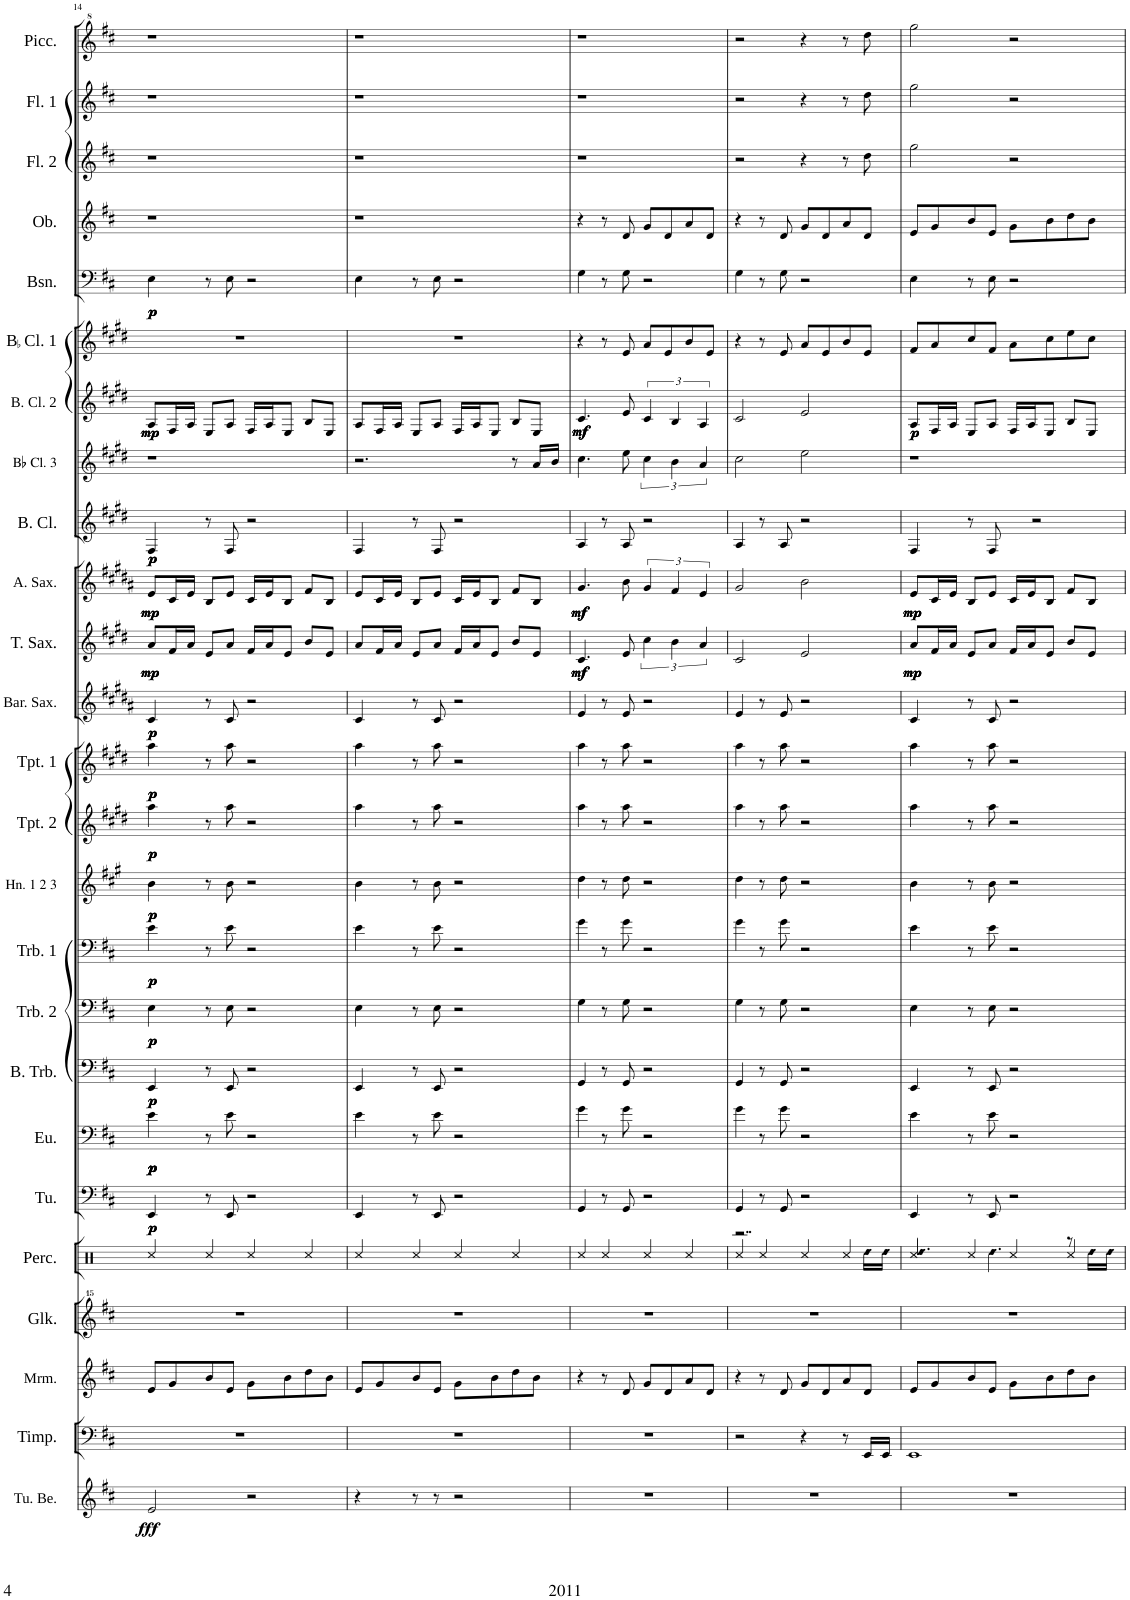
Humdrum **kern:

**kern	**dynam	**kern	**kern	**kern	**kern	**kern	**dynam	**kern	**dynam	**kern	**dynam	**kern	**dynam	**kern	**dynam	**kern	**dynam	**kern	**dynam	**kern	**dynam	**kern	**dynam	**kern	**dynam	**kern	**dynam	**kern	**dynam	**kern	**kern	**dynam	**kern	**kern	**dynam	**kern	**kern	**kern	**kern
*part25	*part25	*part24	*part23	*part22	*part21	*part20	*part20	*part19	*part19	*part18	*part18	*part17	*part17	*part16	*part16	*part15	*part15	*part14	*part14	*part13	*part13	*part12	*part12	*part11	*part11	*part10	*part10	*part9	*part9	*part8	*part7	*part7	*part6	*part5	*part5	*part4	*part3	*part2	*part1
*staff25	*staff25	*staff24	*staff23	*staff22	*staff21	*staff20	*staff20	*staff19	*staff19	*staff18	*staff18	*staff17	*staff17	*staff16	*staff16	*staff15	*staff15	*staff14	*staff14	*staff13	*staff13	*staff12	*staff12	*staff11	*staff11	*staff10	*staff10	*staff9	*staff9	*staff8	*staff7	*staff7	*staff6	*staff5	*staff5	*staff4	*staff3	*staff2	*staff1
*I"Tubular Bells	*	*I"Timpani	*I"Marimba	*I"Glockenspiel	*I"Percussion	*I"Tuba	*	*I"Euphonium	*	*I"Bass Trombone	*	*I"Trombone 2	*	*I"Trombone 1	*	*I"Horn 1 2 3	*	*I"BaccidentalFlat Trumpet 2	*	*I"BaccidentalFlat Trumpet 1	*	*I"Baritone Saxophone	*	*I"Tenor Saxophone	*	*I"Alto Saxophone	*	*I"Bass Clarinet	*	*I"Bb Clarinet 3	*I"BaccidentalFlat Clarinet 2	*	*I"BaccidentalFlat Clarinet 1	*I"Bassoon	*	*I"Oboe	*I"Flute 2	*I"Flute 1	*I"Piccolo
*I'Tu. Be.	*	*I'Timp.	*I'Mrm.	*I'Glk.	*I'Perc.	*I'Tu.	*	*I'Eu.	*	*I'B. Trb.	*	*I'Trb. 2	*	*I'Trb. 1	*	*I'Hn. 1 2 3	*	*I'Tpt. 2	*	*I'Tpt. 1	*	*I'Bar. Sax.	*	*I'T. Sax.	*	*I'A. Sax.	*	*I'B. Cl.	*	*I'Bb Cl. 3	*I'B. Cl. 2	*	*I'BaccidentalFlat Cl. 1	*I'Bsn.	*	*I'Ob.	*I'Fl. 2	*I'Fl. 1	*I'Picc.
!!LO:PB:g=z
*clefG2	*	*clefF4	*clefG2	*clefG^^2	*clefX	*clefF4	*	*clefF4	*	*clefF4	*	*clefF4	*	*clefF4	*	*clefG2	*	*clefG2	*	*clefG2	*	*clefG2	*	*clefG2	*	*clefG2	*	*clefG2	*	*clefG2	*clefG2	*	*clefG2	*clefF4	*	*clefG2	*clefG2	*clefG2	*clefG^2
*	*	*	*	*	*	*	*	*	*	*	*	*	*	*	*	*Trd4c7	*	*Trd1c2	*	*Trd1c2	*	*Trd12c21	*	*Trd8c14	*	*Trd5c9	*	*Trd8c14	*	*Trd1c2	*Trd1c2	*	*Trd1c2	*	*	*	*	*	*Trd-7c-12
*k[f#c#]	*	*k[f#c#]	*k[f#c#]	*k[f#c#]	*k[]	*k[f#c#]	*	*k[f#c#]	*	*k[f#c#]	*	*k[f#c#]	*	*k[f#c#]	*	*k[f#c#g#]	*	*k[f#c#g#d#]	*	*k[f#c#g#d#]	*	*k[f#c#g#d#a#]	*	*k[f#c#g#d#]	*	*k[f#c#g#d#a#]	*	*k[f#c#g#d#]	*	*k[f#c#g#d#]	*k[f#c#g#d#]	*	*k[f#c#g#d#]	*k[f#c#]	*	*k[f#c#]	*k[f#c#]	*k[f#c#]	*k[f#c#]
*M4/4	*	*M4/4	*M4/4	*M4/4	*M4/4	*M4/4	*	*M4/4	*	*M4/4	*	*M4/4	*	*M4/4	*	*M4/4	*	*M4/4	*	*M4/4	*	*M4/4	*	*M4/4	*	*M4/4	*	*M4/4	*	*M4/4	*M4/4	*	*M4/4	*M4/4	*	*M4/4	*M4/4	*M4/4	*M4/4
=14	=14	=14	=14	=14	=14	=14	=14	=14	=14	=14	=14	=14	=14	=14	=14	=14	=14	=14	=14	=14	=14	=14	=14	=14	=14	=14	=14	=14	=14	=14	=14	=14	=14	=14	=14	=14	=14	=14	=14
!	!LO:DY:b	!	!	!	!	!	!	!	!	!	!	!	!	!	!	!	!	!	!	!	!	!	!	!	!	!	!	!	!	!	!	!	!	!	!	!	!	!	!
!	!LO:DY:n=1:b	!	!	!	!	!	!LO:DY:b	!	!	!	!	!	!	!	!	!	!	!	!	!	!	!	!	!	!	!	!	!	!	!	!	!	!	!	!	!	!	!	!
!	!	!	!	!	!	!	!LO:DY:n=1:b	!	!	!	!	!	!	!	!	!	!	!	!	!	!	!	!	!	!	!	!	!	!	!	!	!	!	!	!	!	!	!	!
!	!	!	!	!	!	!	!LO:DY:n=2:b	!	!	!	!	!	!	!	!	!	!	!	!	!	!	!	!	!	!	!	!	!	!	!	!	!	!	!	!	!	!	!	!
!	!	!	!	!	!	!	!LO:DY:n=3:b	!	!LO:DY:b	!	!	!	!	!	!	!	!	!	!	!	!	!	!	!	!	!	!	!	!	!	!	!	!	!	!	!	!	!	!
!	!	!	!	!	!	!	!	!	!LO:DY:n=1:b	!	!	!	!	!	!	!	!	!	!	!	!	!	!	!	!	!	!	!	!	!	!	!	!	!	!	!	!	!	!
!	!	!	!	!	!	!	!	!	!LO:DY:n=2:b	!	!	!	!	!	!	!	!	!	!	!	!	!	!	!	!	!	!	!	!	!	!	!	!	!	!	!	!	!	!
!	!	!	!	!	!	!	!	!	!LO:DY:n=3:b	!	!	!	!	!	!	!	!	!	!	!	!	!	!	!	!	!	!	!	!	!	!	!	!	!	!	!	!	!	!
!	!	!	!	!	!	!	!	!	!LO:DY:n=4:b	!	!	!	!	!	!	!	!	!	!	!	!	!	!	!	!	!	!	!	!	!	!	!	!	!	!	!	!	!	!
!	!	!	!	!	!	!	!	!	!LO:DY:n=5:b	!	!	!	!	!	!	!	!	!	!	!	!	!	!	!	!	!	!	!	!	!	!	!	!	!	!	!	!	!	!
!	!	!	!	!	!	!	!	!	!LO:DY:n=6:b	!	!	!	!	!	!	!	!	!	!	!	!	!	!	!	!	!	!	!	!	!	!	!	!	!	!	!	!	!	!
!	!	!	!	!	!	!	!	!	!LO:DY:n=7:b	!	!LO:DY:b	!	!	!	!	!	!	!	!	!	!	!	!	!	!	!	!	!	!	!	!	!	!	!	!	!	!	!	!
!	!	!	!	!	!	!	!	!	!	!	!LO:DY:n=1:b	!	!	!	!	!	!	!	!	!	!	!	!	!	!	!	!	!	!	!	!	!	!	!	!	!	!	!	!
!	!	!	!	!	!	!	!	!	!	!	!LO:DY:n=2:b	!	!	!	!	!	!	!	!	!	!	!	!	!	!	!	!	!	!	!	!	!	!	!	!	!	!	!	!
!	!	!	!	!	!	!	!	!	!	!	!LO:DY:n=3:b	!	!LO:DY:b	!	!	!	!	!	!	!	!	!	!	!	!	!	!	!	!	!	!	!	!	!	!	!	!	!	!
!	!	!	!	!	!	!	!	!	!	!	!	!	!LO:DY:n=1:b	!	!	!	!	!	!	!	!	!	!	!	!	!	!	!	!	!	!	!	!	!	!	!	!	!	!
!	!	!	!	!	!	!	!	!	!	!	!	!	!LO:DY:n=2:b	!	!	!	!	!	!	!	!	!	!	!	!	!	!	!	!	!	!	!	!	!	!	!	!	!	!
!	!	!	!	!	!	!	!	!	!	!	!	!	!LO:DY:n=3:b	!	!LO:DY:b	!	!	!	!	!	!	!	!	!	!	!	!	!	!	!	!	!	!	!	!	!	!	!	!
!	!	!	!	!	!	!	!	!	!	!	!	!	!	!	!LO:DY:n=1:b	!	!	!	!	!	!	!	!	!	!	!	!	!	!	!	!	!	!	!	!	!	!	!	!
!	!	!	!	!	!	!	!	!	!	!	!	!	!	!	!LO:DY:n=2:b	!	!	!	!	!	!	!	!	!	!	!	!	!	!	!	!	!	!	!	!	!	!	!	!
!	!	!	!	!	!	!	!	!	!	!	!	!	!	!	!LO:DY:n=3:b	!	!LO:DY:b	!	!	!	!	!	!	!	!	!	!	!	!	!	!	!	!	!	!	!	!	!	!
!	!	!	!	!	!	!	!	!	!	!	!	!	!	!	!	!	!LO:DY:n=1:b	!	!	!	!	!	!	!	!	!	!	!	!	!	!	!	!	!	!	!	!	!	!
!	!	!	!	!	!	!	!	!	!	!	!	!	!	!	!	!	!LO:DY:n=2:b	!	!	!	!	!	!	!	!	!	!	!	!	!	!	!	!	!	!	!	!	!	!
!	!	!	!	!	!	!	!	!	!	!	!	!	!	!	!	!	!LO:DY:n=3:b	!	!LO:DY:b	!	!	!	!	!	!	!	!	!	!	!	!	!	!	!	!	!	!	!	!
!	!	!	!	!	!	!	!	!	!	!	!	!	!	!	!	!	!	!	!LO:DY:n=1:b	!	!	!	!	!	!	!	!	!	!	!	!	!	!	!	!	!	!	!	!
!	!	!	!	!	!	!	!	!	!	!	!	!	!	!	!	!	!	!	!LO:DY:n=2:b	!	!	!	!	!	!	!	!	!	!	!	!	!	!	!	!	!	!	!	!
!	!	!	!	!	!	!	!	!	!	!	!	!	!	!	!	!	!	!	!LO:DY:n=3:b	!	!LO:DY:b	!	!	!	!	!	!	!	!	!	!	!	!	!	!	!	!	!	!
!	!	!	!	!	!	!	!	!	!	!	!	!	!	!	!	!	!	!	!	!	!LO:DY:n=1:b	!	!	!	!	!	!	!	!	!	!	!	!	!	!	!	!	!	!
!	!	!	!	!	!	!	!	!	!	!	!	!	!	!	!	!	!	!	!	!	!LO:DY:n=2:b	!	!	!	!	!	!	!	!	!	!	!	!	!	!	!	!	!	!
!	!	!	!	!	!	!	!	!	!	!	!	!	!	!	!	!	!	!	!	!	!LO:DY:n=3:b	!	!LO:DY:b	!	!	!	!	!	!	!	!	!	!	!	!	!	!	!	!
!	!	!	!	!	!	!	!	!	!	!	!	!	!	!	!	!	!	!	!	!	!	!	!LO:DY:n=1:b	!	!	!	!	!	!	!	!	!	!	!	!	!	!	!	!
!	!	!	!	!	!	!	!	!	!	!	!	!	!	!	!	!	!	!	!	!	!	!	!LO:DY:n=2:b	!	!	!	!	!	!	!	!	!	!	!	!	!	!	!	!
!	!	!	!	!	!	!	!	!	!	!	!	!	!	!	!	!	!	!	!	!	!	!	!LO:DY:n=3:b	!	!LO:DY:b	!	!	!	!	!	!	!	!	!	!	!	!	!	!
!	!	!	!	!	!	!	!	!	!	!	!	!	!	!	!	!	!	!	!	!	!	!	!	!	!LO:DY:n=1:b	!	!	!	!	!	!	!	!	!	!	!	!	!	!
!	!	!	!	!	!	!	!	!	!	!	!	!	!	!	!	!	!	!	!	!	!	!	!	!	!LO:DY:n=2:b	!	!	!	!	!	!	!	!	!	!	!	!	!	!
!	!	!	!	!	!	!	!	!	!	!	!	!	!	!	!	!	!	!	!	!	!	!	!	!	!LO:DY:n=3:b	!	!LO:DY:b	!	!	!	!	!	!	!	!	!	!	!	!
!	!	!	!	!	!	!	!	!	!	!	!	!	!	!	!	!	!	!	!	!	!	!	!	!	!	!	!LO:DY:n=1:b	!	!	!	!	!	!	!	!	!	!	!	!
!	!	!	!	!	!	!	!	!	!	!	!	!	!	!	!	!	!	!	!	!	!	!	!	!	!	!	!LO:DY:n=2:b	!	!	!	!	!	!	!	!	!	!	!	!
!	!	!	!	!	!	!	!	!	!	!	!	!	!	!	!	!	!	!	!	!	!	!	!	!	!	!	!LO:DY:n=3:b	!	!LO:DY:b	!	!	!	!	!	!	!	!	!	!
!	!	!	!	!	!	!	!	!	!	!	!	!	!	!	!	!	!	!	!	!	!	!	!	!	!	!	!	!	!LO:DY:n=1:b	!	!	!	!	!	!	!	!	!	!
!	!	!	!	!	!	!	!	!	!	!	!	!	!	!	!	!	!	!	!	!	!	!	!	!	!	!	!	!	!LO:DY:n=2:b	!	!	!	!	!	!	!	!	!	!
!	!	!	!	!	!	!	!	!	!	!	!	!	!	!	!	!	!	!	!	!	!	!	!	!	!	!	!	!	!LO:DY:n=3:b	!	!	!LO:DY:b	!	!	!	!	!	!	!
!	!	!	!	!	!	!	!	!	!	!	!	!	!	!	!	!	!	!	!	!	!	!	!	!	!	!	!	!	!	!	!	!LO:DY:n=1:b	!	!	!	!	!	!	!
!	!	!	!	!	!	!	!	!	!	!	!	!	!	!	!	!	!	!	!	!	!	!	!	!	!	!	!	!	!	!	!	!LO:DY:n=2:b	!	!	!	!	!	!	!
!	!	!	!	!	!	!	!	!	!	!	!	!	!	!	!	!	!	!	!	!	!	!	!	!	!	!	!	!	!	!	!	!LO:DY:n=3:b	!	!	!LO:DY:b	!	!	!	!
!	!	!	!	!	!	!	!	!	!	!	!	!	!	!	!	!	!	!	!	!	!	!	!	!	!	!	!	!	!	!	!	!	!	!	!LO:DY:n=1:b	!	!	!	!
!	!	!	!	!	!	!	!	!	!	!	!	!	!	!	!	!	!	!	!	!	!	!	!	!	!	!	!	!	!	!	!	!	!	!	!LO:DY:n=2:b	!	!	!	!
!	!	!	!	!	!	!	!	!	!	!	!	!	!	!	!	!	!	!	!	!	!	!	!	!	!	!	!	!	!	!	!	!	!	!	!LO:DY:n=3:b	!	!	!	!
2e/	fff fff	1r	8e/L	1r	4Rcc/	4EE/	p p p p	4e\	p p p p p p p p	4EE/	p p p p	4E\	p p p p	4e\	p p p p	4b\	p p p p	4aa\	p p p p	4aa\	p p p p	4c#/	p p p p	8a/L	mp mp mp mp	8e/L	mp mp mp mp	4F#/	p p p p	1r	8A/L	mp mp mp mp	1r	4E\	p p p p	1r	1r	1r	1r
.	.	.	8g/	.	.	.	.	.	.	.	.	.	.	.	.	.	.	.	.	.	.	.	.	16f#/L	.	16c#/L	.	.	.	.	16F#/L	.	.	.	.	.	.	.	.
.	.	.	.	.	.	.	.	.	.	.	.	.	.	.	.	.	.	.	.	.	.	.	.	16a/JJ	.	16e/JJ	.	.	.	.	16A/JJ	.	.	.	.	.	.	.	.
.	.	.	8b/	.	4Rcc/	8r	.	8r	.	8r	.	8r	.	8r	.	8r	.	8r	.	8r	.	8r	.	8e/L	.	8B/L	.	8r	.	.	8E/L	.	.	8r	.	.	.	.	.
.	.	.	8e/J	.	.	8EE/	.	8e\	.	8EE/	.	8E\	.	8e\	.	8b\	.	8aa\	.	8aa\	.	8c#/	.	8a/J	.	8e/J	.	8F#/	.	.	8A/J	.	.	8E\	.	.	.	.	.
2r	.	.	8g\L	.	4Rcc/	2r	.	2r	.	2r	.	2r	.	2r	.	2r	.	2r	.	2r	.	2r	.	16f#/LL	.	16c#/LL	.	2r	.	.	16F#/LL	.	.	2r	.	.	.	.	.
.	.	.	.	.	.	.	.	.	.	.	.	.	.	.	.	.	.	.	.	.	.	.	.	16a/J	.	16e/J	.	.	.	.	16A/J	.	.	.	.	.	.	.	.
.	.	.	8b\	.	.	.	.	.	.	.	.	.	.	.	.	.	.	.	.	.	.	.	.	8e/J	.	8B/J	.	.	.	.	8E/J	.	.	.	.	.	.	.	.
.	.	.	8dd\	.	4Rcc/	.	.	.	.	.	.	.	.	.	.	.	.	.	.	.	.	.	.	8b/L	.	8f#/L	.	.	.	.	8B/L	.	.	.	.	.	.	.	.
.	.	.	8b\J	.	.	.	.	.	.	.	.	.	.	.	.	.	.	.	.	.	.	.	.	8e/J	.	8B/J	.	.	.	.	8E/J	.	.	.	.	.	.	.	.
=15	=15	=15	=15	=15	=15	=15	=15	=15	=15	=15	=15	=15	=15	=15	=15	=15	=15	=15	=15	=15	=15	=15	=15	=15	=15	=15	=15	=15	=15	=15	=15	=15	=15	=15	=15	=15	=15	=15	=15
4r	.	1r	8e/L	1r	4Rcc/	4EE/	.	4e\	.	4EE/	.	4E\	.	4e\	.	4b\	.	4aa\	.	4aa\	.	4c#/	.	8a/L	.	8e/L	.	4F#/	.	2.r	8A/L	.	1r	4E\	.	1r	1r	1r	1r
.	.	.	8g/	.	.	.	.	.	.	.	.	.	.	.	.	.	.	.	.	.	.	.	.	16f#/L	.	16c#/L	.	.	.	.	16F#/L	.	.	.	.	.	.	.	.
.	.	.	.	.	.	.	.	.	.	.	.	.	.	.	.	.	.	.	.	.	.	.	.	16a/JJ	.	16e/JJ	.	.	.	.	16A/JJ	.	.	.	.	.	.	.	.
8r	.	.	8b/	.	4Rcc/	8r	.	8r	.	8r	.	8r	.	8r	.	8r	.	8r	.	8r	.	8r	.	8e/L	.	8B/L	.	8r	.	.	8E/L	.	.	8r	.	.	.	.	.
8r	.	.	8e/J	.	.	8EE/	.	8e\	.	8EE/	.	8E\	.	8e\	.	8b\	.	8aa\	.	8aa\	.	8c#/	.	8a/J	.	8e/J	.	8F#/	.	.	8A/J	.	.	8E\	.	.	.	.	.
2r	.	.	8g\L	.	4Rcc/	2r	.	2r	.	2r	.	2r	.	2r	.	2r	.	2r	.	2r	.	2r	.	16f#/LL	.	16c#/LL	.	2r	.	.	16F#/LL	.	.	2r	.	.	.	.	.
.	.	.	.	.	.	.	.	.	.	.	.	.	.	.	.	.	.	.	.	.	.	.	.	16a/J	.	16e/J	.	.	.	.	16A/J	.	.	.	.	.	.	.	.
.	.	.	8b\	.	.	.	.	.	.	.	.	.	.	.	.	.	.	.	.	.	.	.	.	8e/J	.	8B/J	.	.	.	.	8E/J	.	.	.	.	.	.	.	.
.	.	.	8dd\	.	4Rcc/	.	.	.	.	.	.	.	.	.	.	.	.	.	.	.	.	.	.	8b/L	.	8f#/L	.	.	.	8r	8B/L	.	.	.	.	.	.	.	.
.	.	.	8b\J	.	.	.	.	.	.	.	.	.	.	.	.	.	.	.	.	.	.	.	.	8e/J	.	8B/J	.	.	.	16a/LL	8E/J	.	.	.	.	.	.	.	.
.	.	.	.	.	.	.	.	.	.	.	.	.	.	.	.	.	.	.	.	.	.	.	.	.	.	.	.	.	.	16b/JJ	.	.	.	.	.	.	.	.	.
=16	=16	=16	=16	=16	=16	=16	=16	=16	=16	=16	=16	=16	=16	=16	=16	=16	=16	=16	=16	=16	=16	=16	=16	=16	=16	=16	=16	=16	=16	=16	=16	=16	=16	=16	=16	=16	=16	=16	=16
!	!	!	!	!	!	!	!	!	!	!	!	!	!	!	!	!	!	!	!	!	!	!	!	!	!LO:DY:b	!	!	!	!	!	!	!	!	!	!	!	!	!	!
!	!	!	!	!	!	!	!	!	!	!	!	!	!	!	!	!	!	!	!	!	!	!	!	!	!LO:DY:n=1:b	!	!	!	!	!	!	!	!	!	!	!	!	!	!
!	!	!	!	!	!	!	!	!	!	!	!	!	!	!	!	!	!	!	!	!	!	!	!	!	!LO:DY:n=2:b	!	!	!	!	!	!	!	!	!	!	!	!	!	!
!	!	!	!	!	!	!	!	!	!	!	!	!	!	!	!	!	!	!	!	!	!	!	!	!	!LO:DY:n=3:b	!	!LO:DY:b	!	!	!	!	!	!	!	!	!	!	!	!
!	!	!	!	!	!	!	!	!	!	!	!	!	!	!	!	!	!	!	!	!	!	!	!	!	!	!	!LO:DY:n=1:b	!	!	!	!	!	!	!	!	!	!	!	!
!	!	!	!	!	!	!	!	!	!	!	!	!	!	!	!	!	!	!	!	!	!	!	!	!	!	!	!LO:DY:n=2:b	!	!	!	!	!	!	!	!	!	!	!	!
!	!	!	!	!	!	!	!	!	!	!	!	!	!	!	!	!	!	!	!	!	!	!	!	!	!	!	!LO:DY:n=3:b	!	!	!	!	!LO:DY:b	!	!	!	!	!	!	!
!	!	!	!	!	!	!	!	!	!	!	!	!	!	!	!	!	!	!	!	!	!	!	!	!	!	!	!	!	!	!	!	!LO:DY:n=1:b	!	!	!	!	!	!	!
!	!	!	!	!	!	!	!	!	!	!	!	!	!	!	!	!	!	!	!	!	!	!	!	!	!	!	!	!	!	!	!	!LO:DY:n=2:b	!	!	!	!	!	!	!
!	!	!	!	!	!	!	!	!	!	!	!	!	!	!	!	!	!	!	!	!	!	!	!	!	!	!	!	!	!	!	!	!LO:DY:n=3:b	!	!	!	!	!	!	!
1r	.	1r	4r	1r	4Rcc/	4GG/	.	4g\	.	4GG/	.	4G\	.	4g\	.	4dd\	.	4aa\	.	4aa\	.	4e/	.	4.c#/	mf mf mf mf	4.g#/	mf mf mf mf	4A/	.	4.cc#\	4.c#/	mf mf mf mf	4r	4G\	.	4r	1r	1r	1r
.	.	.	8r	.	4Rcc/	8r	.	8r	.	8r	.	8r	.	8r	.	8r	.	8r	.	8r	.	8r	.	.	.	.	.	8r	.	.	.	.	8r	8r	.	8r	.	.	.
.	.	.	8d/	.	.	8GG/	.	8g\	.	8GG/	.	8G\	.	8g\	.	8dd\	.	8aa\	.	8aa\	.	8e/	.	8e/	.	8b\	.	8A/	.	8ee\	8e/	.	8e/	8G\	.	8d/	.	.	.
.	.	.	8g/L	.	4Rcc/	2r	.	2r	.	2r	.	2r	.	2r	.	2r	.	2r	.	2r	.	2r	.	6cc#\	.	6g#/	.	2r	.	6cc#\	6c#/	.	8a/L	2r	.	8g/L	.	.	.
.	.	.	8d/	.	.	.	.	.	.	.	.	.	.	.	.	.	.	.	.	.	.	.	.	.	.	.	.	.	.	.	.	.	8e/	.	.	8d/	.	.	.
.	.	.	.	.	.	.	.	.	.	.	.	.	.	.	.	.	.	.	.	.	.	.	.	6b\	.	6f#/	.	.	.	6b\	6B/	.	.	.	.	.	.	.	.
.	.	.	8a/	.	4Rcc/	.	.	.	.	.	.	.	.	.	.	.	.	.	.	.	.	.	.	.	.	.	.	.	.	.	.	.	8b/	.	.	8a/	.	.	.
.	.	.	.	.	.	.	.	.	.	.	.	.	.	.	.	.	.	.	.	.	.	.	.	6a/	.	6e/	.	.	.	6a/	6A/	.	.	.	.	.	.	.	.
.	.	.	8d/J	.	.	.	.	.	.	.	.	.	.	.	.	.	.	.	.	.	.	.	.	.	.	.	.	.	.	.	.	.	8e/J	.	.	8d/J	.	.	.
=17	=17	=17	=17	=17	=17	=17	=17	=17	=17	=17	=17	=17	=17	=17	=17	=17	=17	=17	=17	=17	=17	=17	=17	=17	=17	=17	=17	=17	=17	=17	=17	=17	=17	=17	=17	=17	=17	=17	=17
*	*	*	*	*	*^	*	*	*	*	*	*	*	*	*	*	*	*	*	*	*	*	*	*	*	*	*	*	*	*	*	*	*	*	*	*	*	*	*	*
1r	.	2r	4r	1r	2..r	4Rcc/	4GG/	.	4g\	.	4GG/	.	4G\	.	4g\	.	4dd\	.	4aa\	.	4aa\	.	4e/	.	2c#/	.	2g#/	.	4A/	.	2cc#\	2c#/	.	4r	4G\	.	4r	2r	2r	2r
.	.	.	8r	.	.	4Rcc/	8r	.	8r	.	8r	.	8r	.	8r	.	8r	.	8r	.	8r	.	8r	.	.	.	.	.	8r	.	.	.	.	8r	8r	.	8r	.	.	.
.	.	.	8d/	.	.	.	8GG/	.	8g\	.	8GG/	.	8G\	.	8g\	.	8dd\	.	8aa\	.	8aa\	.	8e/	.	.	.	.	.	8A/	.	.	.	.	8e/	8G\	.	8d/	.	.	.
.	.	4r	8g/L	.	.	4Rcc/	2r	.	2r	.	2r	.	2r	.	2r	.	2r	.	2r	.	2r	.	2r	.	2e/	.	2b\	.	2r	.	2ee\	2e/	.	8a/L	2r	.	8g/L	4r	4r	4r
.	.	.	8d/	.	.	.	.	.	.	.	.	.	.	.	.	.	.	.	.	.	.	.	.	.	.	.	.	.	.	.	.	.	.	8e/	.	.	8d/	.	.	.
.	.	8r	8a/	.	.	4Rcc/	.	.	.	.	.	.	.	.	.	.	.	.	.	.	.	.	.	.	.	.	.	.	.	.	.	.	.	8b/	.	.	8a/	8r	8r	8r
!	!	!	!	!	!LO:N:head=diamond	!	!	!	!	!	!	!	!	!	!	!	!	!	!	!	!	!	!	!	!	!	!	!	!	!	!	!	!	!	!	!	!	!	!	!
.	.	16EE/LL	8d/J	.	16Rdd\LL	.	.	.	.	.	.	.	.	.	.	.	.	.	.	.	.	.	.	.	.	.	.	.	.	.	.	.	.	8e/J	.	.	8d/J	8dd\	8dd\	8ddd\
!	!	!	!	!	!LO:N:head=diamond	!	!	!	!	!	!	!	!	!	!	!	!	!	!	!	!	!	!	!	!	!	!	!	!	!	!	!	!	!	!	!	!	!	!	!
.	.	16EE/JJ	.	.	16Rdd\JJ	.	.	.	.	.	.	.	.	.	.	.	.	.	.	.	.	.	.	.	.	.	.	.	.	.	.	.	.	.	.	.	.	.	.	.
=18	=18	=18	=18	=18	=18	=18	=18	=18	=18	=18	=18	=18	=18	=18	=18	=18	=18	=18	=18	=18	=18	=18	=18	=18	=18	=18	=18	=18	=18	=18	=18	=18	=18	=18	=18	=18	=18	=18	=18	=18
!	!	!	!	!	!LO:N:head=diamond	!	!	!	!	!	!	!	!	!	!	!	!	!	!	!	!	!	!	!	!	!LO:DY:b	!	!	!	!	!	!	!	!	!	!	!	!	!	!
!	!	!	!	!	!	!	!	!	!	!	!	!	!	!	!	!	!	!	!	!	!	!	!	!	!	!LO:DY:n=1:b	!	!	!	!	!	!	!	!	!	!	!	!	!	!
!	!	!	!	!	!	!	!	!	!	!	!	!	!	!	!	!	!	!	!	!	!	!	!	!	!	!LO:DY:n=2:b	!	!	!	!	!	!	!	!	!	!	!	!	!	!
!	!	!	!	!	!	!	!	!	!	!	!	!	!	!	!	!	!	!	!	!	!	!	!	!	!	!LO:DY:n=3:b	!	!LO:DY:b	!	!	!	!	!	!	!	!	!	!	!	!
!	!	!	!	!	!	!	!	!	!	!	!	!	!	!	!	!	!	!	!	!	!	!	!	!	!	!	!	!LO:DY:n=1:b	!	!	!	!	!	!	!	!	!	!	!	!
!	!	!	!	!	!	!	!	!	!	!	!	!	!	!	!	!	!	!	!	!	!	!	!	!	!	!	!	!LO:DY:n=2:b	!	!	!	!	!	!	!	!	!	!	!	!
!	!	!	!	!	!	!	!	!	!	!	!	!	!	!	!	!	!	!	!	!	!	!	!	!	!	!	!	!LO:DY:n=3:b	!	!	!	!	!LO:DY:b	!	!	!	!	!	!	!
!	!	!	!	!	!	!	!	!	!	!	!	!	!	!	!	!	!	!	!	!	!	!	!	!	!	!	!	!	!	!	!	!	!LO:DY:n=1:b	!	!	!	!	!	!	!
!	!	!	!	!	!	!	!	!	!	!	!	!	!	!	!	!	!	!	!	!	!	!	!	!	!	!	!	!	!	!	!	!	!LO:DY:n=2:b	!	!	!	!	!	!	!
!	!	!	!	!	!	!	!	!	!	!	!	!	!	!	!	!	!	!	!	!	!	!	!	!	!	!	!	!	!	!	!	!	!LO:DY:n=3:b	!	!	!	!	!	!	!
1r	.	1EE	8e/L	1r	4.Rdd/	4Rcc/	4EE/	.	4e\	.	4EE/	.	4E\	.	4e\	.	4b\	.	4aa\	.	4aa\	.	4c#/	.	8a/L	mp mp mp mp	8e/L	mp mp mp mp	4F#/	.	1r	8A/L	p p p p	8f#/L	4E\	.	8e/L	2gg\	2gg\	2ggg\
.	.	.	8g/	.	.	.	.	.	.	.	.	.	.	.	.	.	.	.	.	.	.	.	.	.	16f#/L	.	16c#/L	.	.	.	.	16F#/L	.	8a/	.	.	8g/	.	.	.
.	.	.	.	.	.	.	.	.	.	.	.	.	.	.	.	.	.	.	.	.	.	.	.	.	16a/JJ	.	16e/JJ	.	.	.	.	16A/JJ	.	.	.	.	.	.	.	.
.	.	.	8b/	.	.	4Rcc/	8r	.	8r	.	8r	.	8r	.	8r	.	8r	.	8r	.	8r	.	8r	.	8e/L	.	8B/L	.	8r	.	.	8E/L	.	8cc#/	8r	.	8b/	.	.	.
!	!	!	!	!	!LO:N:head=diamond	!	!	!	!	!	!	!	!	!	!	!	!	!	!	!	!	!	!	!	!	!	!	!	!	!	!	!	!	!	!	!	!	!	!	!
.	.	.	8e/J	.	4.Rdd\	.	8EE/	.	8e\	.	8EE/	.	8E\	.	8e\	.	8b\	.	8aa\	.	8aa\	.	8c#/	.	8a/J	.	8e/J	.	8F#/	.	.	8A/J	.	8f#/J	8E\	.	8e/J	.	.	.
.	.	.	8g\L	.	.	4Rcc/	2r	.	2r	.	2r	.	2r	.	2r	.	2r	.	2r	.	2r	.	2r	.	16f#/LL	.	16c#/LL	.	2r	.	.	16F#/LL	.	8a\L	2r	.	8g\L	2r	2r	2r
.	.	.	.	.	.	.	.	.	.	.	.	.	.	.	.	.	.	.	.	.	.	.	.	.	16a/J	.	16e/J	.	.	.	.	16A/J	.	.	.	.	.	.	.	.
.	.	.	8b\	.	.	.	.	.	.	.	.	.	.	.	.	.	.	.	.	.	.	.	.	.	8e/J	.	8B/J	.	.	.	.	8E/J	.	8cc#\	.	.	8b\	.	.	.
.	.	.	8dd\	.	8r	4Rcc/	.	.	.	.	.	.	.	.	.	.	.	.	.	.	.	.	.	.	8b/L	.	8f#/L	.	.	.	.	8B/L	.	8ee\	.	.	8dd\	.	.	.
!	!	!	!	!	!LO:N:head=diamond	!	!	!	!	!	!	!	!	!	!	!	!	!	!	!	!	!	!	!	!	!	!	!	!	!	!	!	!	!	!	!	!	!	!	!
.	.	.	8b\J	.	16Rdd\LL	.	.	.	.	.	.	.	.	.	.	.	.	.	.	.	.	.	.	.	8e/J	.	8B/J	.	.	.	.	8E/J	.	8cc#\J	.	.	8b\J	.	.	.
!	!	!	!	!	!LO:N:head=diamond	!	!	!	!	!	!	!	!	!	!	!	!	!	!	!	!	!	!	!	!	!	!	!	!	!	!	!	!	!	!	!	!	!	!	!
.	.	.	.	.	16Rdd\JJ	.	.	.	.	.	.	.	.	.	.	.	.	.	.	.	.	.	.	.	.	.	.	.	.	.	.	.	.	.	.	.	.	.	.	.
*	*	*	*	*	*v	*v	*	*	*	*	*	*	*	*	*	*	*	*	*	*	*	*	*	*	*	*	*	*	*	*	*	*	*	*	*	*	*	*	*	*
=	=	=	=	=	=	=	=	=	=	=	=	=	=	=	=	=	=	=	=	=	=	=	=	=	=	=	=	=	=	=	=	=	=	=	=	=	=	=	=
*-	*-	*-	*-	*-	*-	*-	*-	*-	*-	*-	*-	*-	*-	*-	*-	*-	*-	*-	*-	*-	*-	*-	*-	*-	*-	*-	*-	*-	*-	*-	*-	*-	*-	*-	*-	*-	*-	*-	*-
